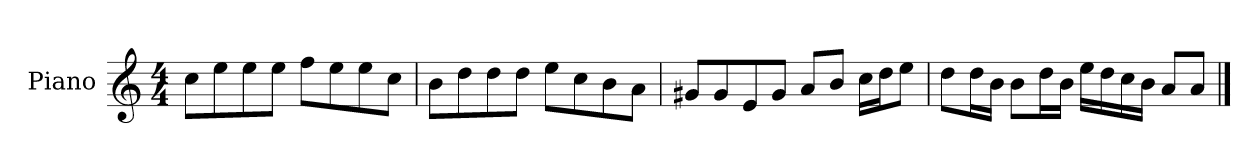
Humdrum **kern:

**kern
*part1
*staff1
*I"Piano
*I'P-no
*clefG2
*k[]
*M4/4
*MM90
=1
8cc\L
8ee\
8ee\
8ee\J
8ff\L
8ee\
8ee\
8cc\J
=2
8b\L
8dd\
8dd\
8dd\J
8ee\L
8cc\
8b\
8a\J
=3
8g#X/L
8g#/
8e/
8g#/J
8a/L
8b/J
16cc\LL
16dd\J
8ee\J
=4
8dd\L
16dd\L
16b\JJ
8b\L
16dd\L
16b\JJ
16ee\LL
16dd\
16cc\
16b\JJ
8a/L
8a/J
==
*-
